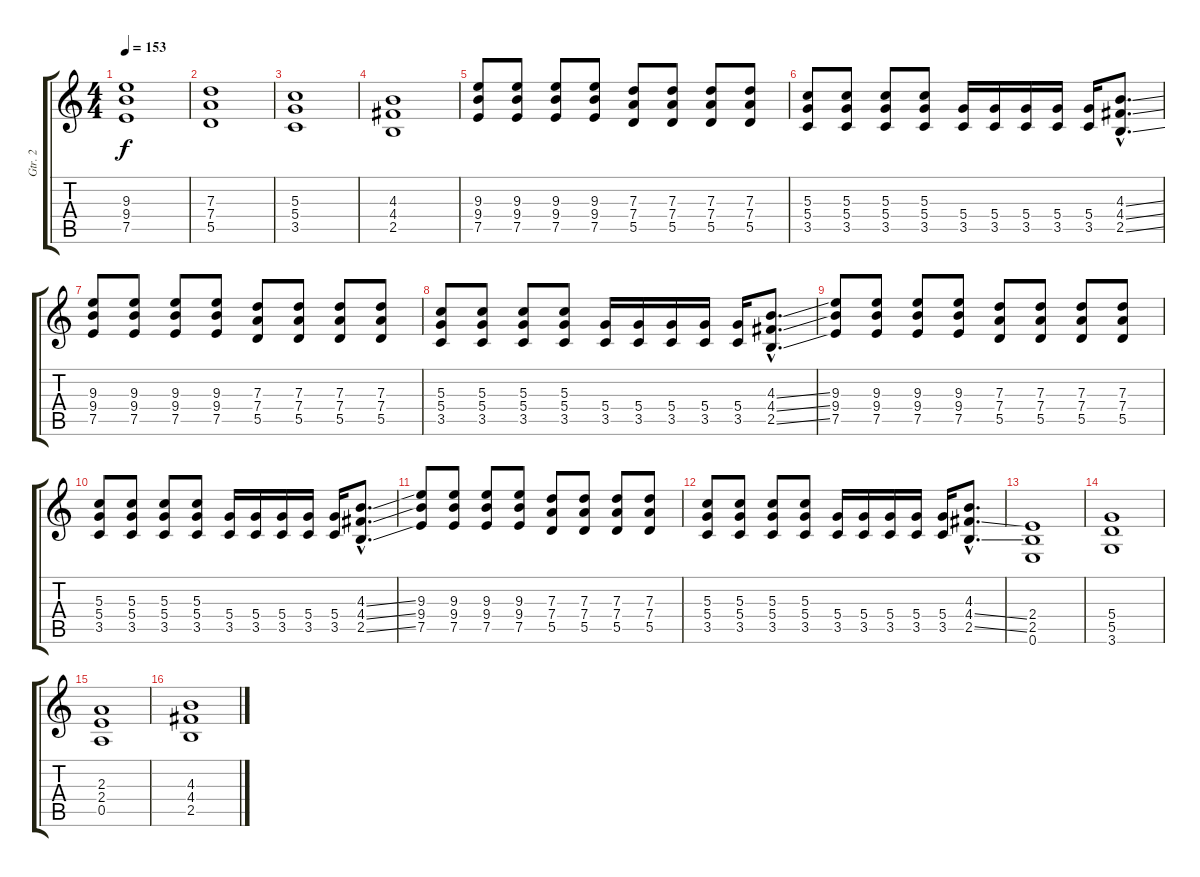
\track ("Gtr. 2" "Gtr. 2") {instrument distortionguitar}
\staff {score tabs}
\tuning (E4 B3 G3 D3 A2 E2) {hide}
\ts (4 4)
\tempo 153
\clef g2
\ks c
(9.3 9.4 7.5).1{dy f} |
(7.3 7.4 5.5).1 |
(5.3 5.4 3.5).1 |
(4.3 4.4 2.5).1 |
(9.3 9.4 7.5).8 (9.3 9.4 7.5).8 (9.3 9.4 7.5).8 (9.3 9.4 7.5).8 (7.3 7.4 5.5).8 (7.3 7.4 5.5).8 (7.3 7.4 5.5).8 (7.3 7.4 5.5).8 |
(5.3 5.4 3.5).8 (5.3 5.4 3.5).8 (5.3 5.4 3.5).8 (5.3 5.4 3.5).8 (5.4 3.5).16{instrument electricguitarmuted} (5.4 3.5).16 (5.4 3.5).16 (5.4 3.5).16 (5.4 3.5).16 (4.3{ss hac} 4.4{ss hac} 2.5{ss hac}).8{d instrument distortionguitar} |
(9.3 9.4 7.5).8 (9.3 9.4 7.5).8 (9.3 9.4 7.5).8 (9.3 9.4 7.5).8 (7.3 7.4 5.5).8 (7.3 7.4 5.5).8 (7.3 7.4 5.5).8 (7.3 7.4 5.5).8 |
(5.3 5.4 3.5).8 (5.3 5.4 3.5).8 (5.3 5.4 3.5).8 (5.3 5.4 3.5).8 (5.4 3.5).16{instrument electricguitarmuted} (5.4 3.5).16 (5.4 3.5).16 (5.4 3.5).16 (5.4 3.5).16 (4.3{ss hac} 4.4{ss hac} 2.5{ss hac}).8{d instrument distortionguitar} |
(9.3 9.4 7.5).8 (9.3 9.4 7.5).8 (9.3 9.4 7.5).8 (9.3 9.4 7.5).8 (7.3 7.4 5.5).8 (7.3 7.4 5.5).8 (7.3 7.4 5.5).8 (7.3 7.4 5.5).8 |
(5.3 5.4 3.5).8 (5.3 5.4 3.5).8 (5.3 5.4 3.5).8 (5.3 5.4 3.5).8 (5.4 3.5).16{instrument electricguitarmuted} (5.4 3.5).16 (5.4 3.5).16 (5.4 3.5).16 (5.4 3.5).16 (4.3{ss hac} 4.4{ss hac} 2.5{ss hac}).8{d instrument distortionguitar} |
(9.3 9.4 7.5).8 (9.3 9.4 7.5).8 (9.3 9.4 7.5).8 (9.3 9.4 7.5).8 (7.3 7.4 5.5).8 (7.3 7.4 5.5).8 (7.3 7.4 5.5).8 (7.3 7.4 5.5).8 |
(5.3 5.4 3.5).8 (5.3 5.4 3.5).8 (5.3 5.4 3.5).8 (5.3 5.4 3.5).8 (5.4 3.5).16{instrument electricguitarmuted} (5.4 3.5).16 (5.4 3.5).16 (5.4 3.5).16 (5.4 3.5).16 (4.3{hac} 4.4{ss hac} 2.5{ss hac}).8{d instrument distortionguitar} |
(2.4 2.5 0.6).1 |
(5.4 5.5 3.6).1 |
(2.3 2.4 0.5).1 |
(4.3 4.4 2.5).1
